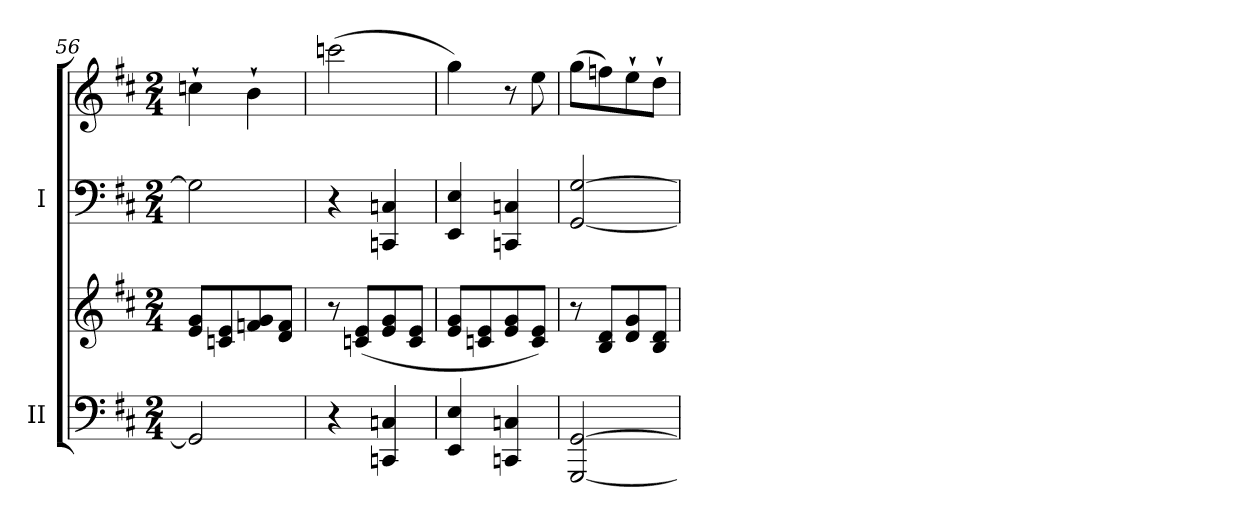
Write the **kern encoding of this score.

**kern	**kern	**kern	**kern
*part2	*part2	*part1	*part1
*staff4	*staff3	*staff2	*staff1
*I"II	*	*I"I	*
*I'II	*	*I'I	*
*clefF4	*clefG2	*clefF4	*clefG2
*k[f#c#]	*k[f#c#]	*k[f#c#]	*k[f#c#]
*M2/4	*M2/4	*M2/4	*M2/4
=56	=56	=56	=56
2GG/]	8e/ 8g/L	2G\]	4ccn`\
.	8cn/ 8e/	.	.
.	8fn/ 8g/	.	4b`\
.	8d/ 8f/J	.	.
=57	=57	=57	=57
4r	8r	4r	(>2cccn\
.	(<8cn/ 8e/L	.	.
4CCn/ 4Cn/	8e/ 8g/	4CCn/ 4Cn/	.
.	8c/ 8e/J	.	.
=58	=58	=58	=58
4EE/ 4E/	8e/ 8g/L	4EE/ 4E/	4gg\)
.	8cn/ 8e/	.	.
4CCn/ 4Cn/	8e/ 8g/	4CCn/ 4Cn/	8r
.	8c/ 8e/J)	.	8ee\
=59	=59	=59	=59
[2GGG/ [2GG/	8r	[2GG/ [2G/	(>8gg\L
.	8B/ 8d/L	.	8ffn\)
.	8d/ 8g/	.	8ee`\
.	8B/ 8d/J	.	8dd`\J
=	=	=	=
*-	*-	*-	*-
